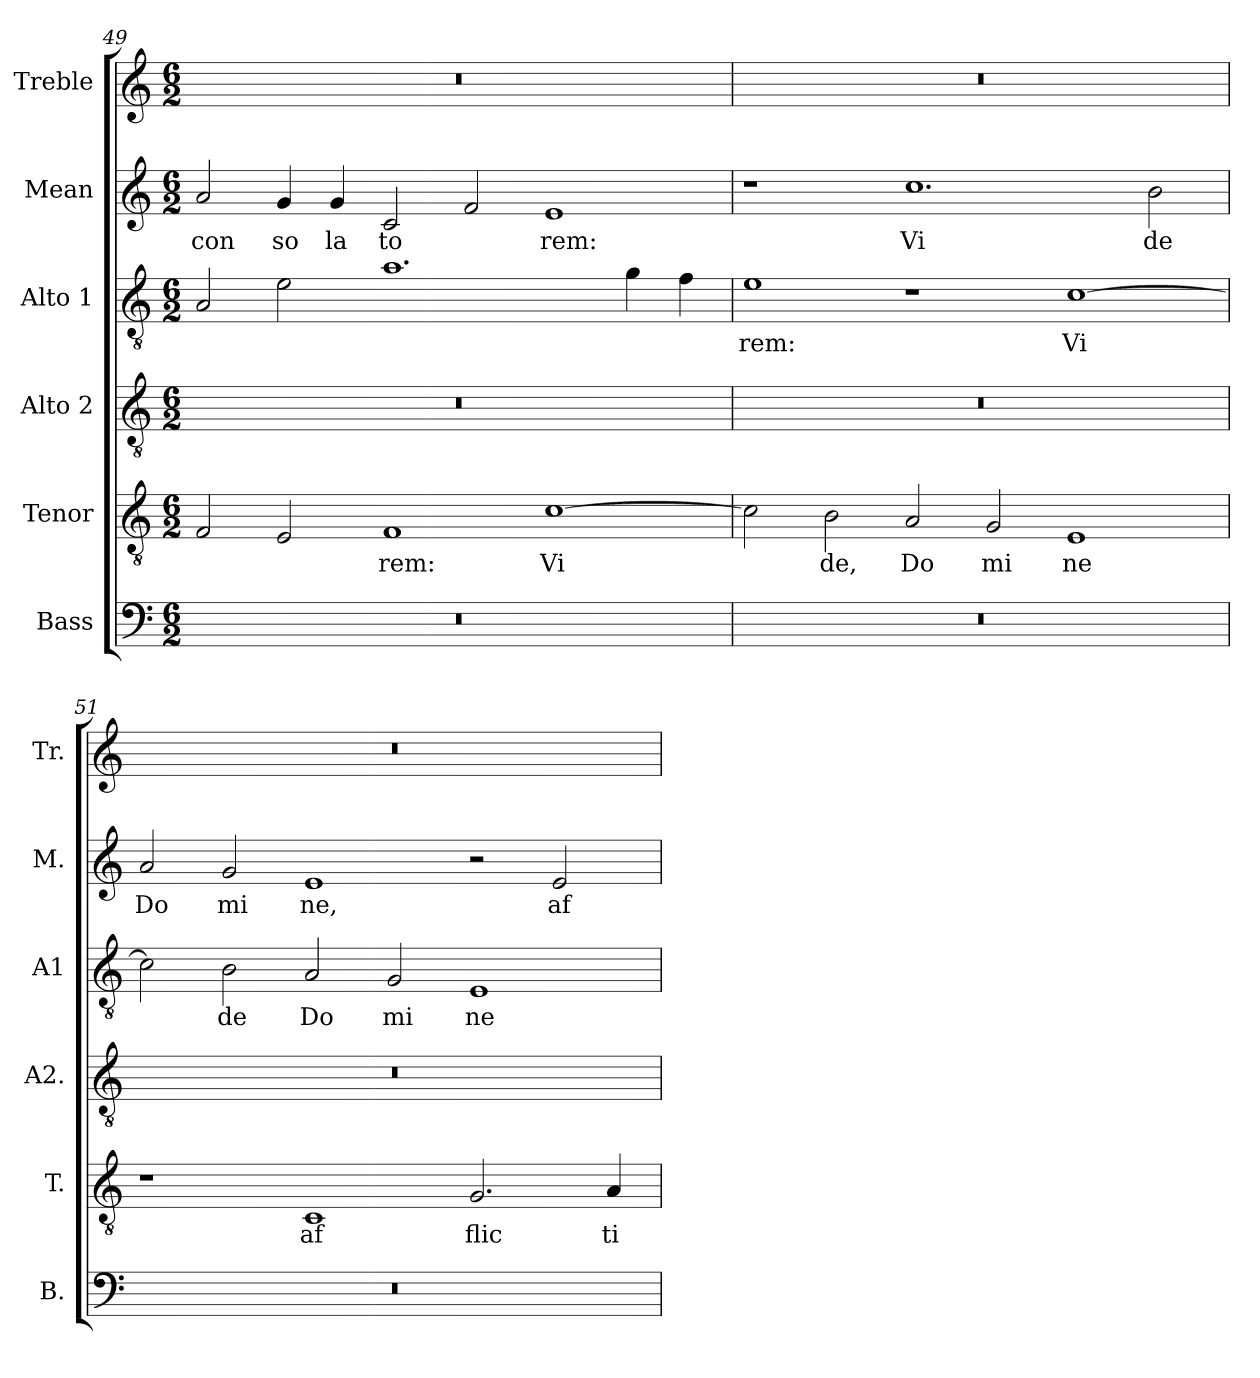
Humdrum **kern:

**kern	**kern	**text	**kern	**kern	**text	**kern	**text	**kern
*part6	*part5	*part5	*part4	*part3	*part3	*part2	*part2	*part1
*staff6	*staff5	*staff5	*staff4	*staff3	*staff3	*staff2	*staff2	*staff1
*I"Bass	*I"Tenor	*	*I"Alto 2	*I"Alto 1	*	*I"Mean	*	*I"Treble
*I'B.	*I'T.	*	*I'A2.	*I'A1	*	*I'M.	*	*I'Tr.
*clefF4	*clefGv2	*	*clefGv2	*clefGv2	*	*clefG2	*	*clefG2
*	*ITrd7c12	*	*ITrd7c12	*ITrd7c12	*	*	*	*
*k[]	*k[]	*	*k[]	*k[]	*	*k[]	*	*k[]
*C:	*C:	*	*C:	*C:	*	*C:	*	*C:
*M6/2	*M6/2	*	*M6/2	*M6/2	*	*M6/2	*	*M6/2
=49	=49	=49	=49	=49	=49	=49	=49	=49
!LO:N:vis=1	!	!	!LO:N:vis=1	!	!	!	!	!
!	!	!	!	!	!	!	!LO:LY:b:color=#000000	!LO:N:vis=1
0.r	2FFi/	.	0.r	2AAi/	.	2ai/	con	0.r
!	!	!	!	!	!	!	!LO:LY:b:color=#000000	!
.	2EEi/	.	.	2Ei\	.	4gi/	so	.
!	!	!	!	!	!	!	!LO:LY:b:color=#000000	!
.	.	.	.	.	.	4gi/	la	.
!	!	!LO:LY:b:color=#000000	!	!	!	!	!	!
!	!	!	!	!	!	!	!LO:LY:b:color=#000000	!
.	1FFi	rem:	.	1.Ai	.	2ci/	to	.
.	.	.	.	.	.	2fi/	.	.
!	!	!LO:LY:b:color=#000000	!	!	!	!	!	!
!	!	!	!	!	!	!	!LO:LY:b:color=#000000	!
.	[>1Ci	Vi	.	.	.	1ei	rem:	.
.	.	.	.	4Gi\	.	.	.	.
.	.	.	.	4Fi\	.	.	.	.
=50	=50	=50	=50	=50	=50	=50	=50	=50
!LO:N:vis=1	!	!	!LO:N:vis=1	!	!	!	!	!
!	!	!	!	!	!LO:LY:b:color=#000000	!	!	!LO:N:vis=1
0.r	2Ci\]	.	0.r	1Ei	rem:	1r	.	0.r
!	!	!LO:LY:b:color=#000000	!	!	!	!	!	!
.	2BBi\	de,	.	.	.	.	.	.
!	!	!LO:LY:b:color=#000000	!	!	!	!	!	!
!	!	!	!	!	!	!	!LO:LY:b:color=#000000	!
.	2AAi/	Do	.	1r	.	1.cci	Vi	.
!	!	!LO:LY:b:color=#000000	!	!	!	!	!	!
.	2GGi/	mi	.	.	.	.	.	.
!	!	!LO:LY:b:color=#000000	!	!	!	!	!	!
!	!	!	!	!	!LO:LY:b:color=#000000	!	!	!
.	1EEi	ne	.	[>1Ci	Vi	.	.	.
!	!	!	!	!	!	!	!LO:LY:b:color=#000000	!
.	.	.	.	.	.	2bi\	de	.
=51	=51	=51	=51	=51	=51	=51	=51	=51
!LO:N:vis=1	!	!	!LO:N:vis=1	!	!	!	!	!
!	!	!	!	!	!	!	!LO:LY:b:color=#000000	!LO:N:vis=1
0.r	1r	.	0.r	2Ci\]	.	2ai/	Do	0.r
!	!	!	!	!	!LO:LY:b:color=#000000	!	!	!
!	!	!	!	!	!	!	!LO:LY:b:color=#000000	!
.	.	.	.	2BBi\	de	2gi/	mi	.
!	!	!LO:LY:b:color=#000000	!	!	!	!	!	!
!	!	!	!	!	!LO:LY:b:color=#000000	!	!	!
!	!	!	!	!	!	!	!LO:LY:b:color=#000000	!
.	1CCi	af	.	2AAi/	Do	1ei	ne,	.
!	!	!	!	!	!LO:LY:b:color=#000000	!	!	!
.	.	.	.	2GGi/	mi	.	.	.
!	!	!LO:LY:b:color=#000000	!	!	!	!	!	!
!	!	!	!	!	!LO:LY:b:color=#000000	!	!	!
.	2.GGi/	flic	.	1EEi	ne	2r	.	.
!	!	!	!	!	!	!	!LO:LY:b:color=#000000	!
.	.	.	.	.	.	2ei/	af	.
!	!	!LO:LY:b:color=#000000	!	!	!	!	!	!
.	4AAi/	ti	.	.	.	.	.	.
=	=	=	=	=	=	=	=	=
*-	*-	*-	*-	*-	*-	*-	*-	*-
